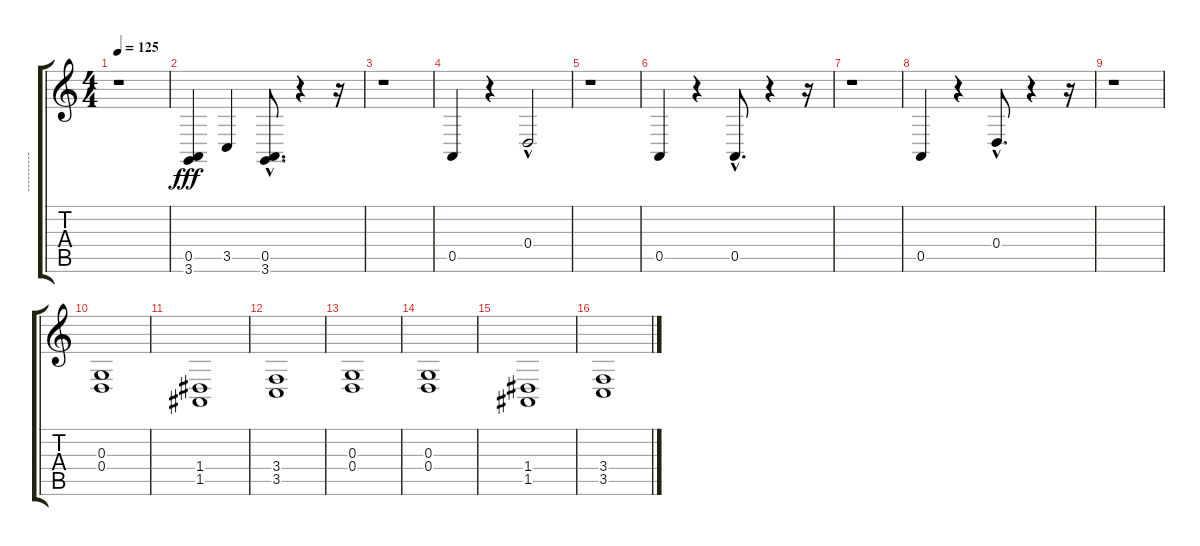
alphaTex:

\track ("---------------------" "----------") {instrument seashore}
\staff {score tabs}
\tuning (E4 B3 G3 D3 A2 E2) {hide}
\ts (4 4)
\tempo 125
\clef g2
\ks c
r.1{dy fff instrument seashore} |
(0.5 3.6).4 3.5.4 (0.5{hac} 3.6{hac}).8{d} r.4 r.16 |
r.1 |
0.5.4 r.4 0.4{hac}.2 |
r.1 |
0.5.4{volume 16} r.4 0.5{hac}.8{d} r.4 r.16 |
r.1 |
0.5.4 r.4 0.4{hac}.8{d} r.4 r.16 |
r.1 |
(0.3 0.4).1 |
(1.4 1.5).1 |
(3.4 3.5).1 |
(0.3 0.4).1 |
(0.3 0.4).1 |
(1.4 1.5).1 |
(3.4 3.5).1
